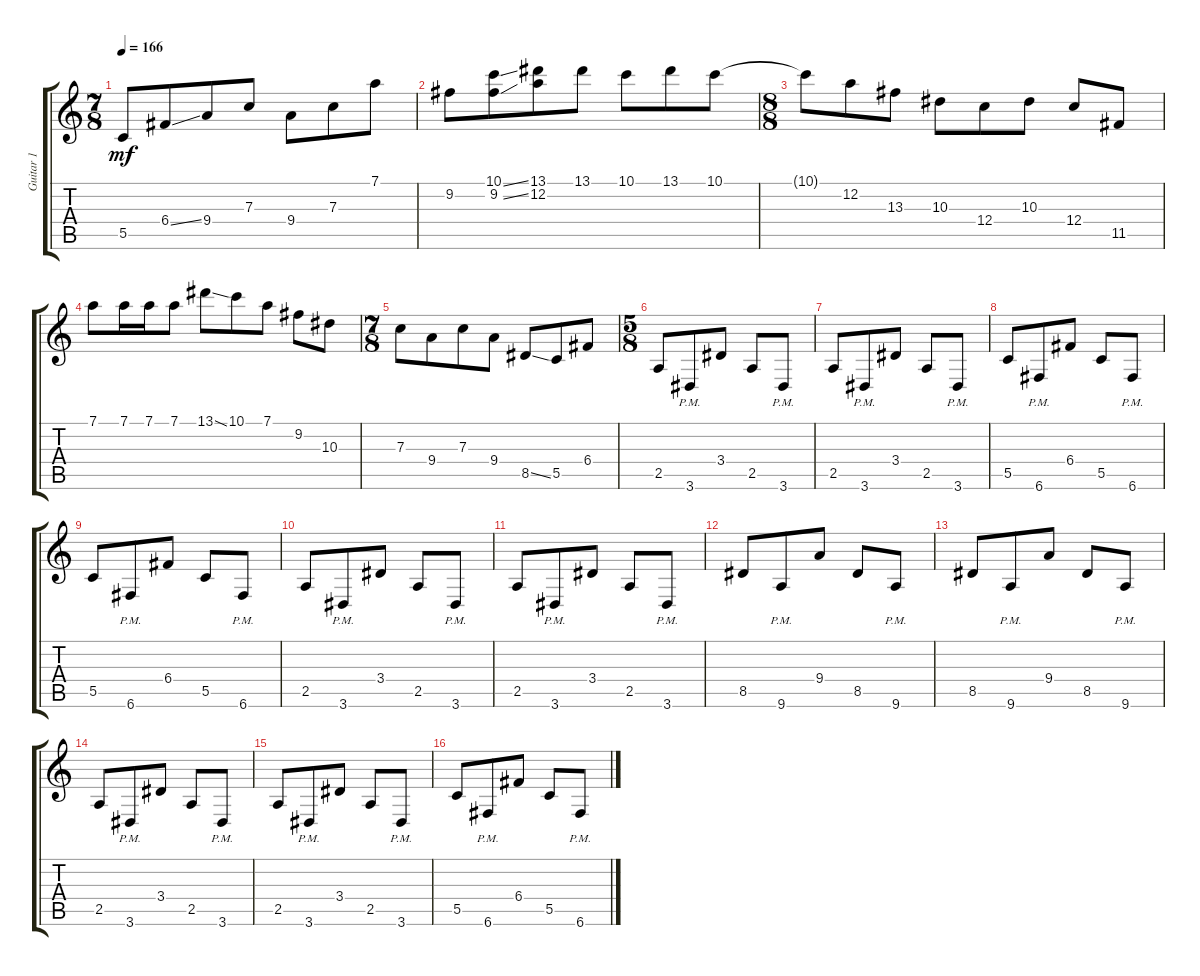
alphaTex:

\track ("Guitar 1" "Guitar 1") {instrument distortionguitar}
\staff {score tabs}
\tuning (D4 A3 F3 C3 G2 C2) {hide}
\ts (7 8)
\tempo 166
\clef g2
\ks c
5.5.8{dy mf} 6.4{ss}.8 9.4.8 7.3.8 9.4.8 7.3.8 7.1.8 |
9.2.8 (10.1{ss} 9.2{ss}).8 (13.1 12.2).8 13.1.8 10.1.8 13.1.8 10.1.8 |
\ts (8 8)
10.1{t}.8 12.2.8 13.3.8 10.3.8 12.4.8 10.3.8 12.4.8 11.5.8 |
7.1.8 7.1.16 7.1.16 7.1.8 13.1{ss}.8 10.1.8 7.1.8 9.2.8 10.3.8 |
\ts (7 8)
7.3.8 9.4.8 7.3.8 9.4.8 8.5{ss}.8 5.5.8 6.4.8 |
\ts (5 8)
2.5.8 3.6{pm}.8 3.4.8 2.5.8 3.6{pm}.8 |
2.5.8 3.6{pm}.8 3.4.8 2.5.8 3.6{pm}.8 |
5.5.8 6.6{pm}.8 6.4.8 5.5.8 6.6{pm}.8 |
5.5.8 6.6{pm}.8 6.4.8 5.5.8 6.6{pm}.8 |
2.5.8 3.6{pm}.8 3.4.8 2.5.8 3.6{pm}.8 |
2.5.8 3.6{pm}.8 3.4.8 2.5.8 3.6{pm}.8 |
8.5.8 9.6{pm}.8 9.4.8 8.5.8 9.6{pm}.8 |
8.5.8 9.6{pm}.8 9.4.8 8.5.8 9.6{pm}.8 |
2.5.8 3.6{pm}.8 3.4.8 2.5.8 3.6{pm}.8 |
2.5.8 3.6{pm}.8 3.4.8 2.5.8 3.6{pm}.8 |
5.5.8 6.6{pm}.8 6.4.8 5.5.8 6.6{pm}.8
